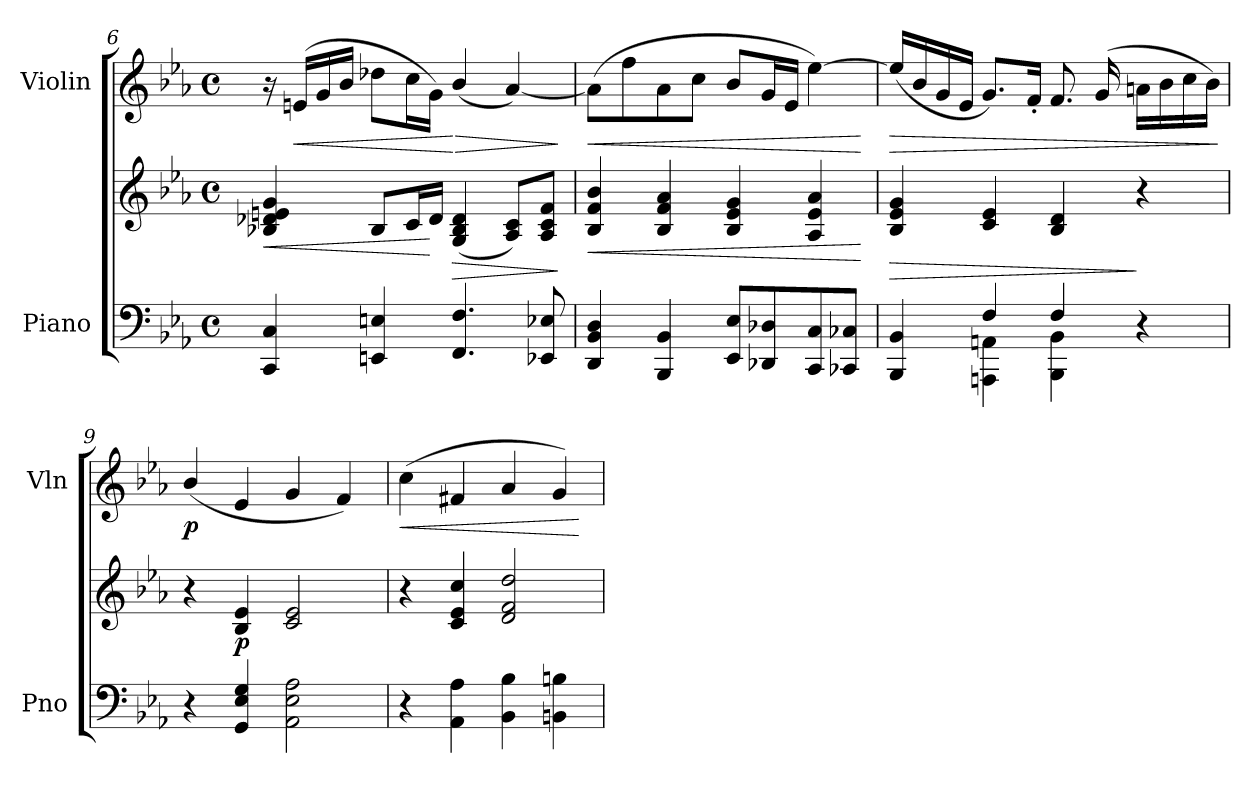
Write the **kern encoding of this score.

**kern	**kern	**dynam	**kern	**dynam
*part2	*part2	*part2	*part1	*part1
*staff3	*staff2	*staff2/3	*staff1	*staff1
*I"Piano	*	*	*I"Violin	*
*I'Pno	*	*	*I'Vln	*
!!LO:LB:g=z
*clefF4	*clefG2	*	*clefG2	*
*k[b-e-a-]	*k[b-e-a-]	*	*k[b-e-a-]	*
*M4/4	*M4/4	*	*M4/4	*
*met(c)	*met(c)	*	*met(c)	*
=6	=6	=6	=6	=6
!	!	!LO:HP:b	!	!
4CC/ 4C/	4B-X/ 4d-X/ 4en/ 4g/	<	16r	.
!	!	!	!	!LO:HP:b
.	.	.	(>16en/LL	<
.	.	.	16g/	.
.	.	.	16b-/JJ	.
4EEn/ 4En/	8B-/L	.	8dd-X\L	.
.	16c/L	.	16cc\L	.
.	16d-/JJ	[	16g\JJ)	.
!	!	!LO:HP:b	!	!LO:HP:n=1:b
4.FF/ 4.F/	(<4G/ 4B-/ 4d-/	>	(<4b-/	[ >
.	8A-/ 8c/L)	.	[4a-/)	.
8EE-X/ 8E-X/	8A-/ 8c/ 8f/J	.	.	.
.	.	]	.	]
=7	=7	=7	=7	=7
!	!	!LO:HP:b	!	!LO:HP:b
4DD/ 4BB-/ 4D/	4B-/ 4f/ 4b-/	<	(>8a-\L]	<
.	.	.	8ff\	.
4BBB-/ 4BB-/	4B-/ 4f/ 4a-/	.	8a-\	.
.	.	.	8cc\J	.
8EE-/ 8E-/L	4B-/ 4e-/ 4g/	.	8b-/L	.
8DD-X/ 8D-X/	.	.	16g/L	.
.	.	.	16e-/JJ	.
8CC/ 8C/	4A-/ 4e-/ 4a-/	.	[4ee-\)	.
8CC-X/ 8C-X/J	.	.	.	.
.	.	[	.	[
=8	=8	=8	=8	=8
*^	*	*	*	*
!	!	!	!LO:HP:b	!	!LO:HP:b
*	*	*^	*	*	*
4ryy	4BBB-/ 4BB-/	4B-/ 4e-/ 4g/	2.ryy	>	(<16ee-/LL]	>
.	.	.	.	.	16b-/	.
.	.	.	.	.	16g/	.
.	.	.	.	.	16e-/JJ	.
4F/	4AAAn\ 4AAn\	4c/ 4e-/	.	.	8.g/L)	.
.	.	.	.	.	16f'/Jk	.
4F/	4BBB-\ 4BB-\	4B-/ 4d/	.	.	8.f/	.
.	.	.	.	.	(>16g/	.
4ryy	4r	4r	4ryy	]	16an\LL	.
.	.	.	.	.	16b-\	.
.	.	.	.	.	16cc\	.
.	.	.	.	.	16b-\JJ)	.
*v	*v	*	*	*	*	*
*	*v	*v	*	*	*
.	.	.	.	]
=9	=9	=9	=9	=9
!	!	!	!	!LO:DY:b
4r	4r	.	(<4b-/	p
!	!	!LO:DY:b	!	!
4GG/ 4E-/ 4G/	4B-/ 4e-/	p	4e-/	.
2AA-\ 2E-\ 2A-\	2c/ 2e-/	.	4g/	.
.	.	.	4f/)	.
=10	=10	=10	=10	=10
!	!	!	!	!LO:HP:b
4r	4r	.	(>4cc\	<
4AA-\ 4A-\	4c/ 4e-/ 4cc/	.	4f#X/	.
4BB-\ 4B-\	2d/ 2f/ 2dd/	.	4a-/	.
4BBn\ 4Bn\	.	.	4g/)	.
.	.	.	.	[
=	=	=	=	=
*-	*-	*-	*-	*-
